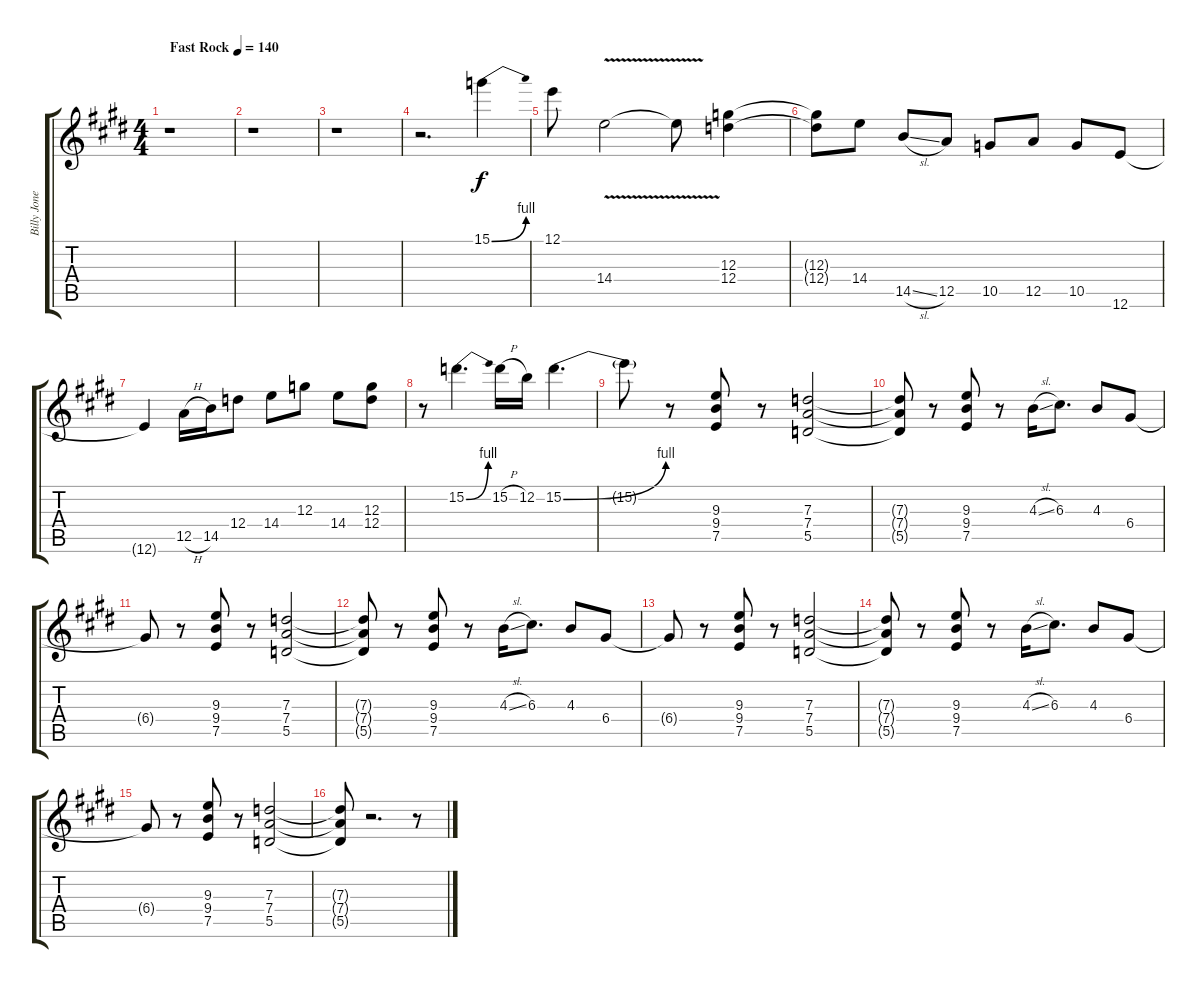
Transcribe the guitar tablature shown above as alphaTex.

\track ("Billy Jones Guitar" "Billy Jone") {instrument overdrivenguitar}
\staff {score tabs}
\tuning (E4 B3 G3 D3 A2 E2) {hide}
\ts (4 4)
\tempo (140 "Fast Rock")
\clef g2
\ks e
r.1{dy f instrument overdrivenguitar} |
r.1 |
r.1 |
r.2{d} 15.1{be (bend 0 0 60 4)}.4 |
12.1.8 14.4{v}.2 14.4{t}.8 (12.3 12.4).4 |
(12.3{t} 12.4{t}).8 14.4.8 14.5{sl}.8 12.5.8 10.5.8 12.5.8 10.5.8 12.6.8 |
12.6{t}.4 12.5{h}.16 14.5.16 12.4.8 14.4.8 12.3.8 14.4.8 (12.3 12.4).8 |
r.8 15.2{be (bend 0 0 60 4)}.4{d} 15.2{h}.16 12.2.16 15.2{be (bend 0 0 60 4)}.4{d} |
15.2{t}.8 r.8 (9.3 9.4 7.5).8{volume 13 balance 8} r.8 (7.3 7.4 5.5).2 |
(7.3{t} 7.4{t} 5.5{t}).8 r.8 (9.3 9.4 7.5).8 r.8 4.3{sl}.16 6.3.8{d} 4.3.8 6.4.8 |
6.4{t}.8 r.8 (9.3 9.4 7.5).8 r.8 (7.3 7.4 5.5).2 |
(7.3{t} 7.4{t} 5.5{t}).8 r.8 (9.3 9.4 7.5).8 r.8 4.3{sl}.16 6.3.8{d} 4.3.8 6.4.8 |
6.4{t}.8 r.8 (9.3 9.4 7.5).8 r.8 (7.3 7.4 5.5).2 |
(7.3{t} 7.4{t} 5.5{t}).8 r.8 (9.3 9.4 7.5).8 r.8 4.3{sl}.16 6.3.8{d} 4.3.8 6.4.8 |
6.4{t}.8 r.8 (9.3 9.4 7.5).8 r.8 (7.3 7.4 5.5).2 |
(7.3{t} 7.4{t} 5.5{t}).8 r.2{d} r.8
